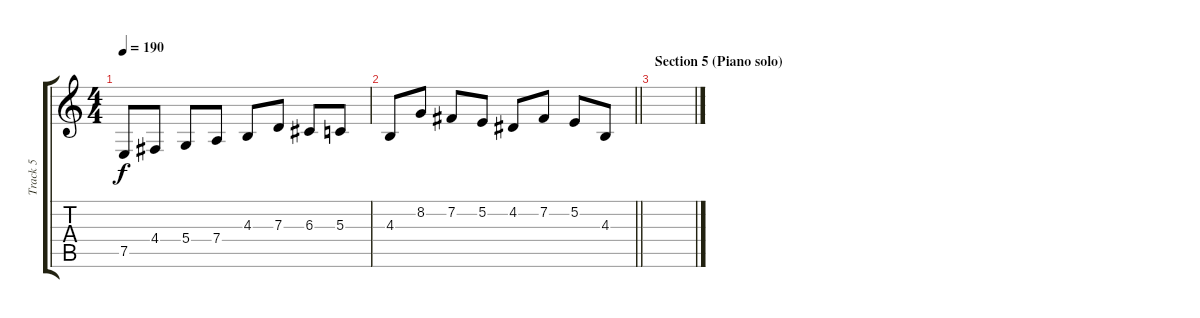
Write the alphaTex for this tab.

\track ("Track 5" "Track 5") {instrument sitar}
\staff {score tabs}
\tuning (E4 B3 G3 D3 A2 E2) {hide}
\ts (4 4)
\tempo 190
\clef g2
\ks c
7.5.8{dy f} 4.4.8 5.4.8 7.4.8 4.3.8 7.3.8 6.3.8 5.3.8 |
\barLineRight lightlight
4.3.8 8.2.8 7.2.8 5.2.8 4.2.8 7.2.8 5.2.8 4.3.8 |
\section ("" "Section 5 (Piano solo)")
